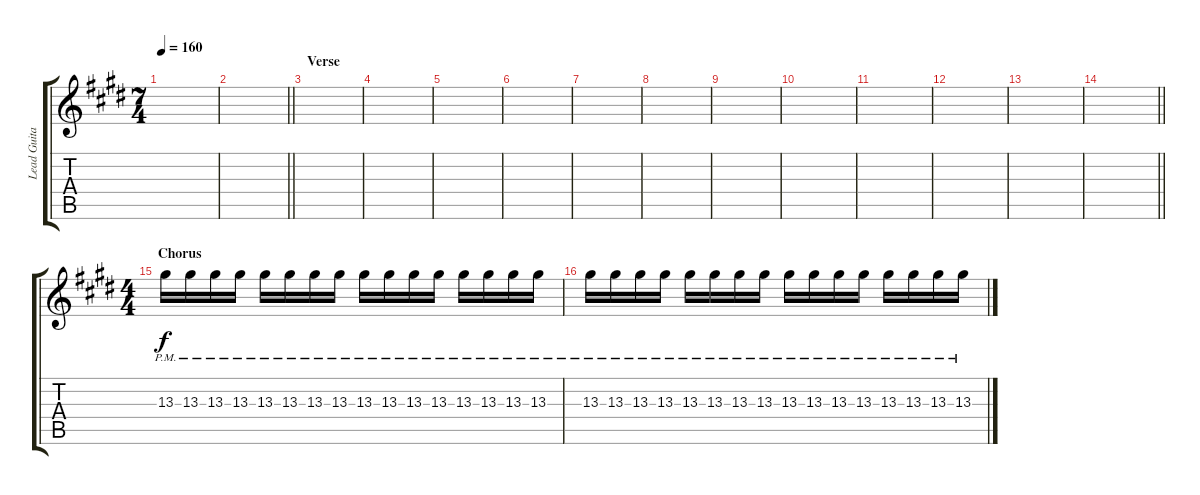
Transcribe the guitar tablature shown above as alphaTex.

\track ("Lead Guitar (Jim Matheos)" "Lead Guita") {instrument distortionguitar}
\staff {score tabs}
\tuning (E4 B3 G3 D3 A2 E2) {hide}
\ts (7 4)
\tempo 160
\clef g2
\ks c#minor
|
\barLineRight lightlight
|
\section ("" "Verse")
|
|
|
|
|
|
|
|
|
|
|
\barLineRight lightlight
|
\ts (4 4)
\section ("" "Chorus")
13.3{pm}.16 13.3{pm}.16 13.3{pm}.16 13.3{pm}.16 13.3{pm}.16 13.3{pm}.16 13.3{pm}.16 13.3{pm}.16 13.3{pm}.16 13.3{pm}.16 13.3{pm}.16 13.3{pm}.16 13.3{pm}.16 13.3{pm}.16 13.3{pm}.16 13.3{pm}.16 |
13.3{pm}.16 13.3{pm}.16 13.3{pm}.16 13.3{pm}.16 13.3{pm}.16 13.3{pm}.16 13.3{pm}.16 13.3{pm}.16 13.3{pm}.16 13.3{pm}.16 13.3{pm}.16 13.3{pm}.16 13.3{pm}.16 13.3{pm}.16 13.3{pm}.16 13.3{pm}.16
